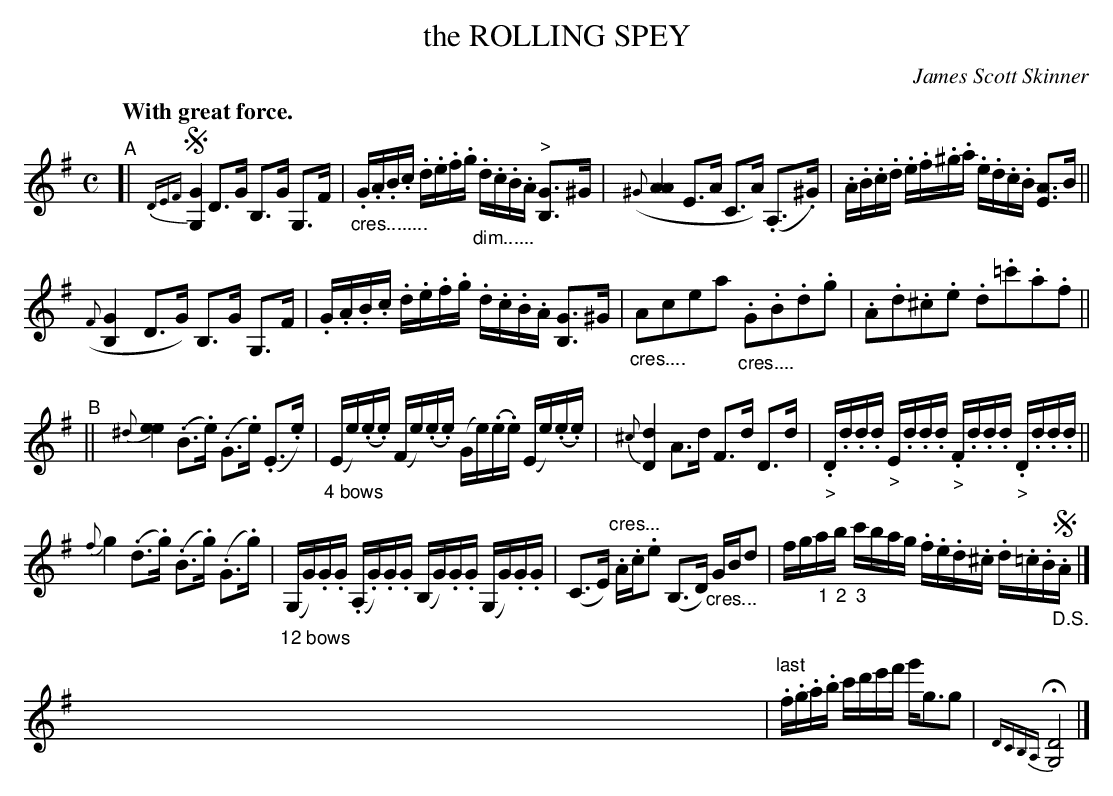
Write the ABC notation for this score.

X:1
T: the ROLLING SPEY
C: James Scott Skinner
Q: "With great force."
L: 1/16
M: C
K: G
"^A"[|\
{DEF}!segno![G4G,4] D3G B,3G G,3F | "_cres........".G.A.B.c .d.e.f.g "_dim......".d.c.B.A "^>"[G3B,3]^G |\
({^G}[A4A4] E3A C3A) (.A,3.^G) | .A.B.c.d .e.f.^g.a .e.d.c.B [A3E3]B ||
({F}[G4B,4] D3G) B,3G G,3F | .G.A.B.c .d.e.f.g .d.c.B.A [G3B,3]^G |\
"_cres...."A2c2e2a2 "_cres....".G2.B2.d2.g2 | .A2.d2.^c2.e2 .d2.=c'2.a2.f2 ||
"^B"||\
{^d}[e4e4] (.B3.e) (.G3.e) (.E3.e) | "_4 bows"(Ee)(.e.e) (Fe)(.e.e) (Ge)(.e.e) (Ee)(.e.e) |\
{^c}[d4D4] A3d F3d D3d | "_>".D.d.d.d "_>"E.d.d.d "_>".F.d.d.d "_>".D.d.d.d ||
{f}g4 (.d3.g) (.B3.g) (.G3.g) | "_12 bows"(G,G).G.G (.A,.G).G.G (B,G).G.G (G,G).G.G |\
(C3E) "cres...".A.c.e2 (B,3D) "_cres..."GBd2 | fg"_1"a"_2"b "_3"c'bag .f.e.d.^c .d.=c.B"_D.S."!segno!.A |]
x16 x16 x16 x16 x16 x16 x16 x16 x16 x16 x16 x16 |"^last"\
.f.g.a.b c'd'e'f' g'g3g2 | {DCB,A,}H[D8G,8] |]
